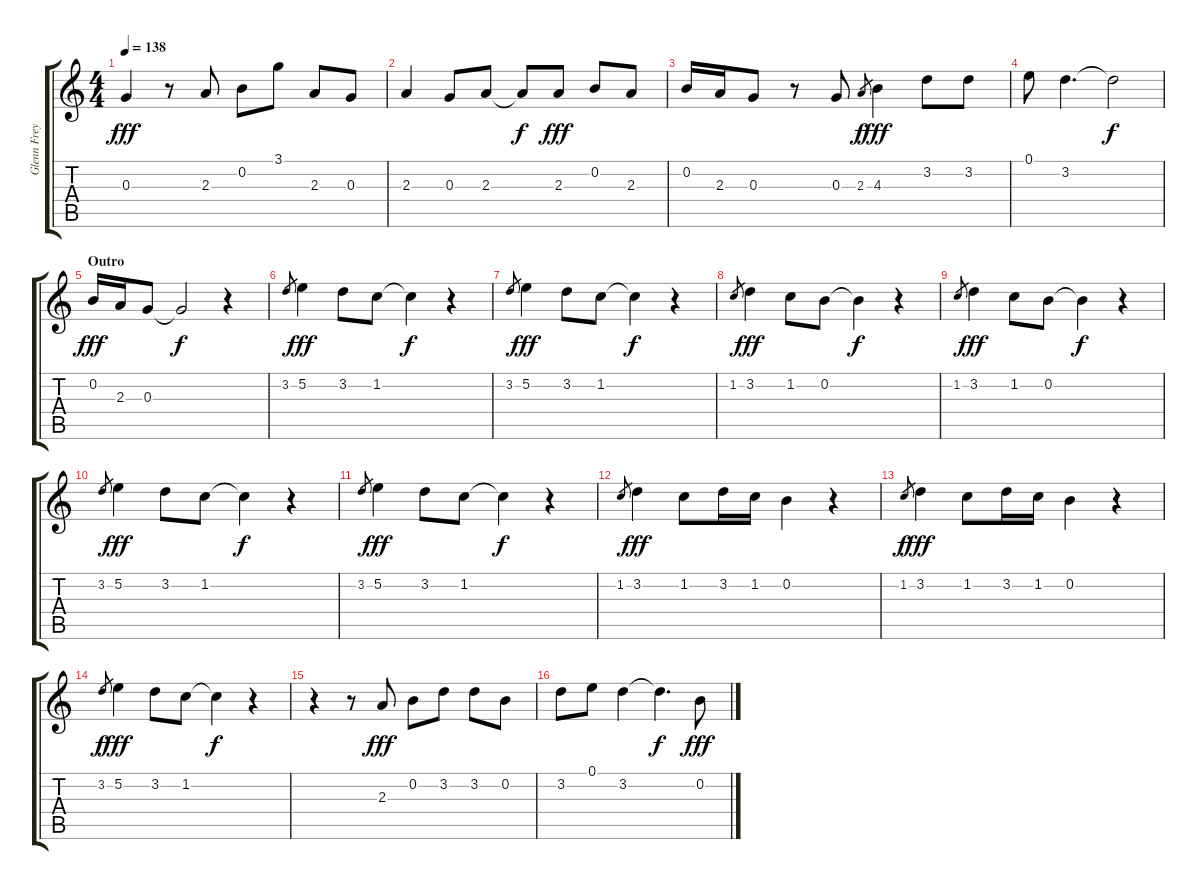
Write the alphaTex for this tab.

\track ("Glenn Frey" "Glenn Frey") {instrument electricguitarjazz}
\staff {score tabs}
\tuning (E4 B3 G3 D3 A2 E2) {hide}
\ts (4 4)
\tempo 138
\clef g2
\ks c
0.3.4{dy fff} r.8 2.3.8 0.2.8 3.1.8 2.3.8 0.3.8 |
2.3.4 0.3.8 2.3.8 2.3{t}.8{dy f} 2.3.8{dy fff} 0.2.8 2.3.8 |
0.2.16 2.3.16 0.3.8 r.8 0.3.8 2.3.8{gr dy f} 4.3.4{dy fff} 3.2.8 3.2.8 |
0.1.8 3.2.4{d} 3.2{t}.2{dy f} |
\section ("" "Outro")
0.2.16{dy fff} 2.3.16 0.3.8 0.3{t}.2{dy f} r.4 |
3.2.8{gr} 5.2.4{dy fff} 3.2.8 1.2.8 1.2{t}.4{dy f} r.4 |
3.2.8{gr} 5.2.4{dy fff} 3.2.8 1.2.8 1.2{t}.4{dy f} r.4 |
1.2.8{gr} 3.2.4{dy fff} 1.2.8 0.2.8 0.2{t}.4{dy f} r.4 |
1.2.8{gr} 3.2.4{dy fff} 1.2.8 0.2.8 0.2{t}.4{dy f} r.4 |
3.2.8{gr} 5.2.4{dy fff} 3.2.8 1.2.8 1.2{t}.4{dy f} r.4 |
3.2.8{gr} 5.2.4{dy fff} 3.2.8 1.2.8 1.2{t}.4{dy f} r.4 |
1.2.8{gr} 3.2.4{dy fff} 1.2.8 3.2.16 1.2.16 0.2.4 r.4 |
1.2.8{gr dy f} 3.2.4{dy fff} 1.2.8 3.2.16 1.2.16 0.2.4 r.4 |
3.2.8{gr dy f} 5.2.4{dy fff} 3.2.8 1.2.8 1.2{t}.4{dy f} r.4 |
r.4 r.8 2.3.8{dy fff} 0.2.8 3.2.8 3.2.8 0.2.8 |
3.2.8 0.1.8 3.2.4 3.2{t}.4{d dy f} 0.2.8{dy fff}
